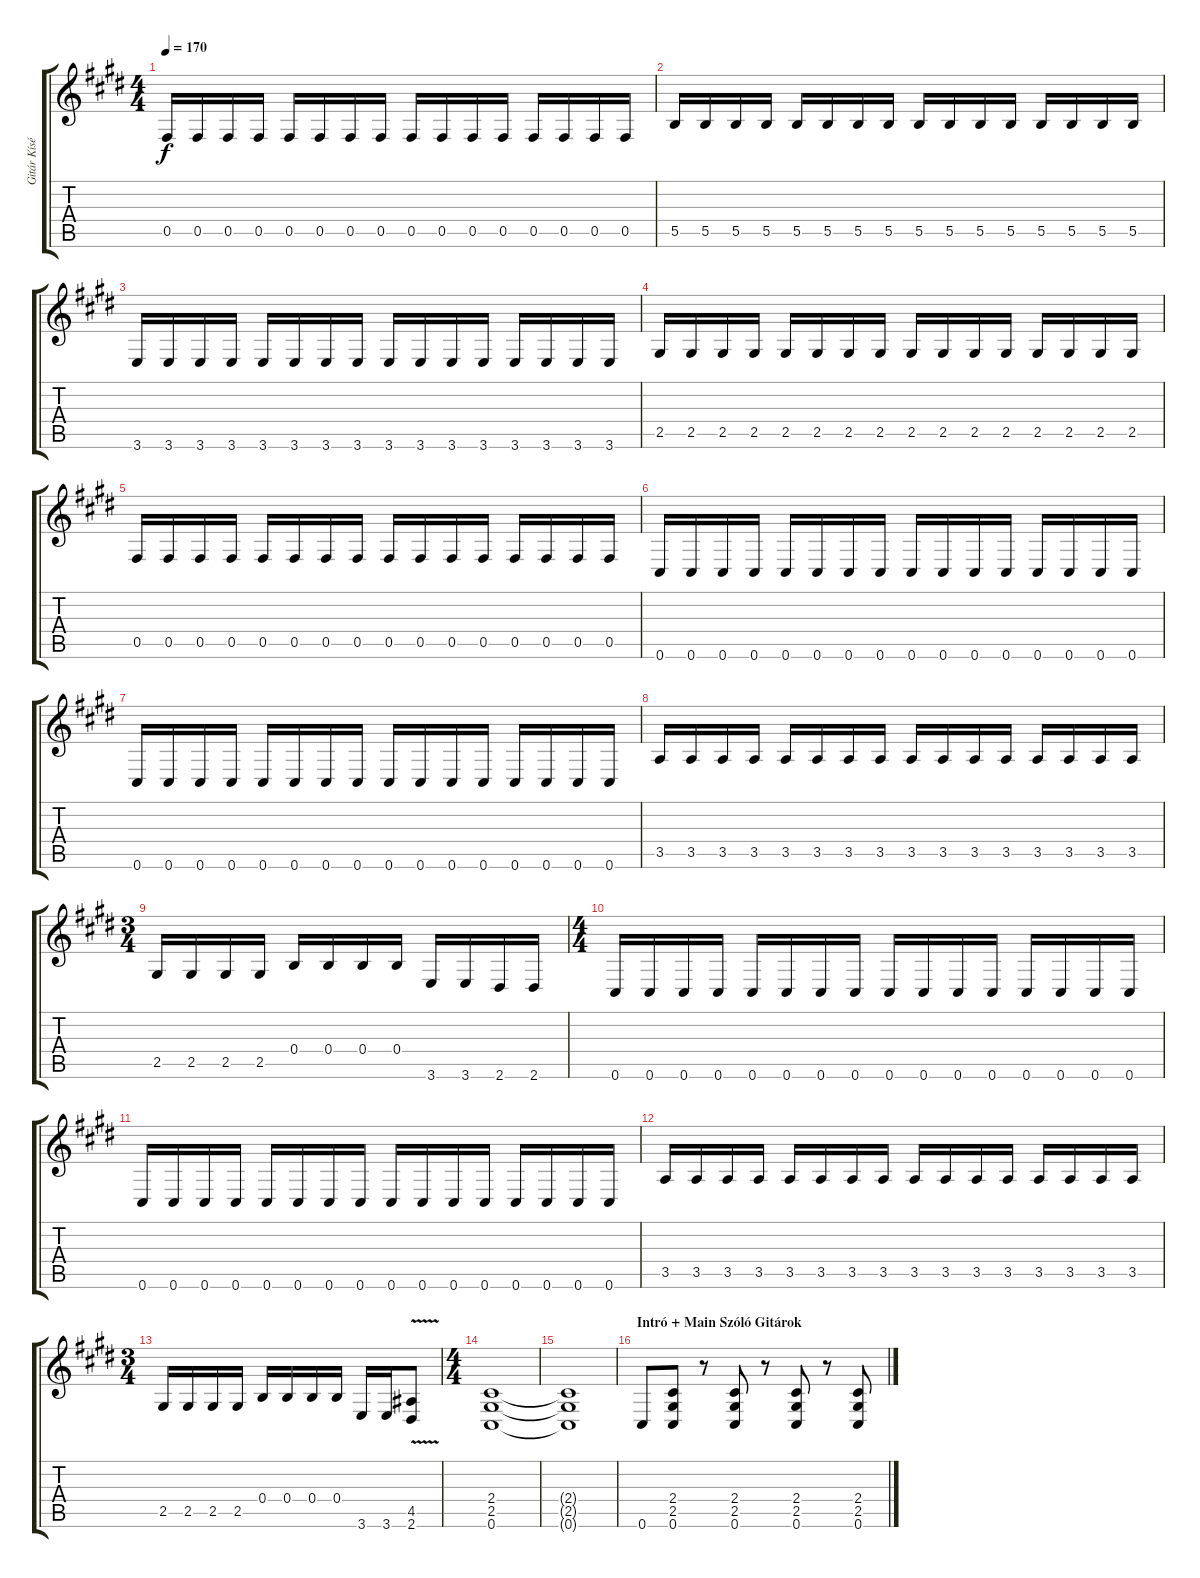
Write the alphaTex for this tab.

\track ("Gitár Kíséret 2" "Gitár Kísé") {instrument distortionguitar}
\staff {score tabs}
\tuning (Db4 Ab3 E3 B2 Gb2 Db2) {hide}
\ts (4 4)
\tempo 170
\clef g2
\ks c#minor
0.5.16{dy f} 0.5.16 0.5.16 0.5.16 0.5.16 0.5.16 0.5.16 0.5.16 0.5.16 0.5.16 0.5.16 0.5.16 0.5.16 0.5.16 0.5.16 0.5.16 |
5.5.16 5.5.16 5.5.16 5.5.16 5.5.16 5.5.16 5.5.16 5.5.16 5.5.16 5.5.16 5.5.16 5.5.16 5.5.16 5.5.16 5.5.16 5.5.16 |
3.6.16 3.6.16 3.6.16 3.6.16 3.6.16 3.6.16 3.6.16 3.6.16 3.6.16 3.6.16 3.6.16 3.6.16 3.6.16 3.6.16 3.6.16 3.6.16 |
2.5.16 2.5.16 2.5.16 2.5.16 2.5.16 2.5.16 2.5.16 2.5.16 2.5.16 2.5.16 2.5.16 2.5.16 2.5.16 2.5.16 2.5.16 2.5.16 |
0.5.16 0.5.16 0.5.16 0.5.16 0.5.16 0.5.16 0.5.16 0.5.16 0.5.16 0.5.16 0.5.16 0.5.16 0.5.16 0.5.16 0.5.16 0.5.16 |
0.6.16 0.6.16 0.6.16 0.6.16 0.6.16 0.6.16 0.6.16 0.6.16 0.6.16 0.6.16 0.6.16 0.6.16 0.6.16 0.6.16 0.6.16 0.6.16 |
0.6.16 0.6.16 0.6.16 0.6.16 0.6.16 0.6.16 0.6.16 0.6.16 0.6.16 0.6.16 0.6.16 0.6.16 0.6.16 0.6.16 0.6.16 0.6.16 |
3.5.16 3.5.16 3.5.16 3.5.16 3.5.16 3.5.16 3.5.16 3.5.16 3.5.16 3.5.16 3.5.16 3.5.16 3.5.16 3.5.16 3.5.16 3.5.16 |
\ts (3 4)
2.5.16 2.5.16 2.5.16 2.5.16 0.4.16 0.4.16 0.4.16 0.4.16 3.6.16 3.6.16 2.6.16 2.6.16 |
\ts (4 4)
0.6.16 0.6.16 0.6.16 0.6.16 0.6.16 0.6.16 0.6.16 0.6.16 0.6.16 0.6.16 0.6.16 0.6.16 0.6.16 0.6.16 0.6.16 0.6.16 |
0.6.16 0.6.16 0.6.16 0.6.16 0.6.16 0.6.16 0.6.16 0.6.16 0.6.16 0.6.16 0.6.16 0.6.16 0.6.16 0.6.16 0.6.16 0.6.16 |
3.5.16 3.5.16 3.5.16 3.5.16 3.5.16 3.5.16 3.5.16 3.5.16 3.5.16 3.5.16 3.5.16 3.5.16 3.5.16 3.5.16 3.5.16 3.5.16 |
\ts (3 4)
2.5.16 2.5.16 2.5.16 2.5.16 0.4.16 0.4.16 0.4.16 0.4.16 3.6.16 3.6.16 (4.5 2.6{v}).8 |
\ts (4 4)
(2.4 2.5 0.6).1 |
(2.4{t} 2.5{t} 0.6{t}).1 |
\section ("" "Intró + Main Szóló Gitárok")
0.6.8 (2.4 2.5 0.6).8 r.8 (2.4 2.5 0.6).8 r.8 (2.4 2.5 0.6).8 r.8 (2.4 2.5 0.6).8
